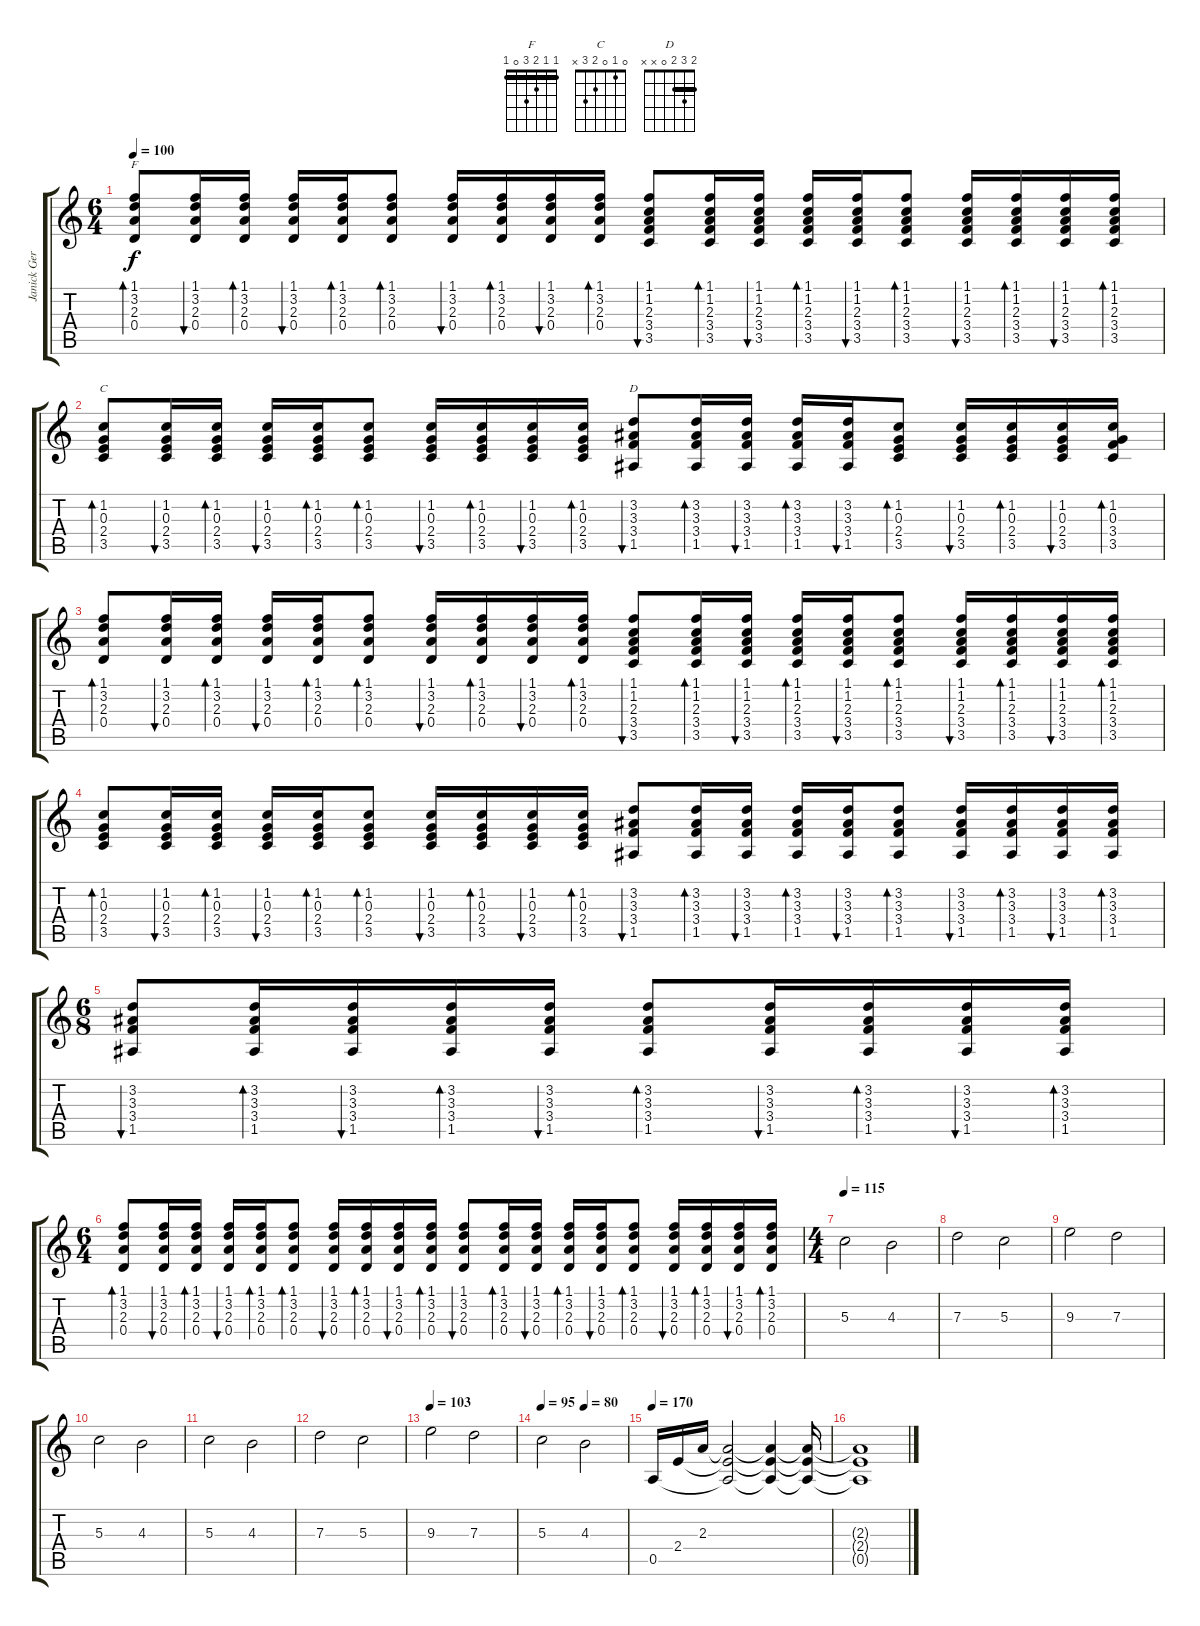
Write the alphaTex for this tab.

\track ("Janick Gers" "Janick Ger") {instrument acousticguitarsteel}
\staff {score tabs}
\tuning (E4 B3 G3 D3 A2 E2) {hide}
\chord ("F" 1 1 2 3 0 1) {barre 1}
\chord ("C" 0 1 0 2 3 x)
\chord ("D" 2 3 2 0 x x) {barre 2}
\ts (6 4)
\tempo 100
\clef g2
\ks c
(1.1 3.2 2.3 0.4).8{bd 60 ch "F" dy f} (1.1 3.2 2.3 0.4).16{bu 60} (1.1 3.2 2.3 0.4).16{bd 60} (1.1 3.2 2.3 0.4).16{bu 60} (1.1 3.2 2.3 0.4).16{bd 60} (1.1 3.2 2.3 0.4).8{bd 60} (1.1 3.2 2.3 0.4).16{bu 60} (1.1 3.2 2.3 0.4).16{bd 60} (1.1 3.2 2.3 0.4).16{bu 60} (1.1 3.2 2.3 0.4).16{bd 60} (1.1 1.2 2.3 3.4 3.5).8{bu 60} (1.1 1.2 2.3 3.4 3.5).16{bd 60} (1.1 1.2 2.3 3.4 3.5).16{bu 60} (1.1 1.2 2.3 3.4 3.5).16{bd 60} (1.1 1.2 2.3 3.4 3.5).16{bu 60} (1.1 1.2 2.3 3.4 3.5).8{bd 60} (1.1 1.2 2.3 3.4 3.5).16{bu 60} (1.1 1.2 2.3 3.4 3.5).16{bd 60} (1.1 1.2 2.3 3.4 3.5).16{bu 60} (1.1 1.2 2.3 3.4 3.5).16{bd 60} |
(1.2 0.3 2.4 3.5).8{bd 60 ch "C"} (1.2 0.3 2.4 3.5).16{bu 60} (1.2 0.3 2.4 3.5).16{bd 60} (1.2 0.3 2.4 3.5).16{bu 60} (1.2 0.3 2.4 3.5).16{bd 60} (1.2 0.3 2.4 3.5).8{bd 60} (1.2 0.3 2.4 3.5).16{bu 60} (1.2 0.3 2.4 3.5).16{bd 60} (1.2 0.3 2.4 3.5).16{bu 60} (1.2 0.3 2.4 3.5).16{bd 60} (3.2 3.3 3.4 1.5).8{bu 60 ch "D"} (3.2 3.3 3.4 1.5).16{bd 60} (3.2 3.3 3.4 1.5).16{bu 60} (3.2 3.3 3.4 1.5).16{bd 60} (3.2 3.3 3.4 1.5).16{bu 60} (1.2 0.3 2.4 3.5).8{bd 60} (1.2 0.3 2.4 3.5).16{bu 60} (1.2 0.3 2.4 3.5).16{bd 60} (1.2 0.3 2.4 3.5).16{bu 60} (1.2 0.3 3.4 3.5).16{bd 60} |
(1.1 3.2 2.3 0.4).8{bd 60} (1.1 3.2 2.3 0.4).16{bu 60} (1.1 3.2 2.3 0.4).16{bd 60} (1.1 3.2 2.3 0.4).16{bu 60} (1.1 3.2 2.3 0.4).16{bd 60} (1.1 3.2 2.3 0.4).8{bd 60} (1.1 3.2 2.3 0.4).16{bu 60} (1.1 3.2 2.3 0.4).16{bd 60} (1.1 3.2 2.3 0.4).16{bu 60} (1.1 3.2 2.3 0.4).16{bd 60} (1.1 1.2 2.3 3.4 3.5).8{bu 60} (1.1 1.2 2.3 3.4 3.5).16{bd 60} (1.1 1.2 2.3 3.4 3.5).16{bu 60} (1.1 1.2 2.3 3.4 3.5).16{bd 60} (1.1 1.2 2.3 3.4 3.5).16{bu 60} (1.1 1.2 2.3 3.4 3.5).8{bd 60} (1.1 1.2 2.3 3.4 3.5).16{bu 60} (1.1 1.2 2.3 3.4 3.5).16{bd 60} (1.1 1.2 2.3 3.4 3.5).16{bu 60} (1.1 1.2 2.3 3.4 3.5).16{bd 60} |
(1.2 0.3 2.4 3.5).8{bd 60} (1.2 0.3 2.4 3.5).16{bu 60} (1.2 0.3 2.4 3.5).16{bd 60} (1.2 0.3 2.4 3.5).16{bu 60} (1.2 0.3 2.4 3.5).16{bd 60} (1.2 0.3 2.4 3.5).8{bd 60} (1.2 0.3 2.4 3.5).16{bu 60} (1.2 0.3 2.4 3.5).16{bd 60} (1.2 0.3 2.4 3.5).16{bu 60} (1.2 0.3 2.4 3.5).16{bd 60} (3.2 3.3 3.4 1.5).8{bu 60} (3.2 3.3 3.4 1.5).16{bd 60} (3.2 3.3 3.4 1.5).16{bu 60} (3.2 3.3 3.4 1.5).16{bd 60} (3.2 3.3 3.4 1.5).16{bu 60} (3.2 3.3 3.4 1.5).8{bd 60} (3.2 3.3 3.4 1.5).16{bu 60} (3.2 3.3 3.4 1.5).16{bd 60} (3.2 3.3 3.4 1.5).16{bu 60} (3.2 3.3 3.4 1.5).16{bd 60} |
\ts (6 8)
(3.2 3.3 3.4 1.5).8{bu 60} (3.2 3.3 3.4 1.5).16{bd 60} (3.2 3.3 3.4 1.5).16{bu 60} (3.2 3.3 3.4 1.5).16{bd 60} (3.2 3.3 3.4 1.5).16{bu 60} (3.2 3.3 3.4 1.5).8{bd 60} (3.2 3.3 3.4 1.5).16{bu 60} (3.2 3.3 3.4 1.5).16{bd 60} (3.2 3.3 3.4 1.5).16{bu 60} (3.2 3.3 3.4 1.5).16{bd 60} |
\ts (6 4)
(1.1 3.2 2.3 0.4).8{bd 60} (1.1 3.2 2.3 0.4).16{bu 60} (1.1 3.2 2.3 0.4).16{bd 60} (1.1 3.2 2.3 0.4).16{bu 60} (1.1 3.2 2.3 0.4).16{bd 60} (1.1 3.2 2.3 0.4).8{bd 60} (1.1 3.2 2.3 0.4).16{bu 60} (1.1 3.2 2.3 0.4).16{bd 60} (1.1 3.2 2.3 0.4).16{bu 60} (1.1 3.2 2.3 0.4).16{bd 60} (1.1 3.2 2.3 0.4).8{bu 60} (1.1 3.2 2.3 0.4).16{bd 60} (1.1 3.2 2.3 0.4).16{bu 60} (1.1 3.2 2.3 0.4).16{bd 60} (1.1 3.2 2.3 0.4).16{bu 60} (1.1 3.2 2.3 0.4).8{bd 60} (1.1 3.2 2.3 0.4).16{bu 60} (1.1 3.2 2.3 0.4).16{bd 60} (1.1 3.2 2.3 0.4).16{bu 60} (1.1 3.2 2.3 0.4).16{bd 60} |
\ts (4 4)
\tempo 115
5.3.2 4.3.2 |
7.3.2 5.3.2 |
9.3.2 7.3.2 |
5.3.2 4.3.2 |
5.3.2 4.3.2 |
7.3.2 5.3.2 |
\tempo 103
9.3.2 7.3.2 |
\tempo 95
\tempo (80 0.5)
5.3.2 4.3.2 |
\tempo 170
0.5.16 2.4.16 2.3.16 (2.3{t} 2.4{t} 0.5{t}).2 (2.3{t} 2.4{t} 0.5{t}).4 (2.3{t} 2.4{t} 0.5{t}).16 |
(2.3{t} 2.4{t} 0.5{t}).1
